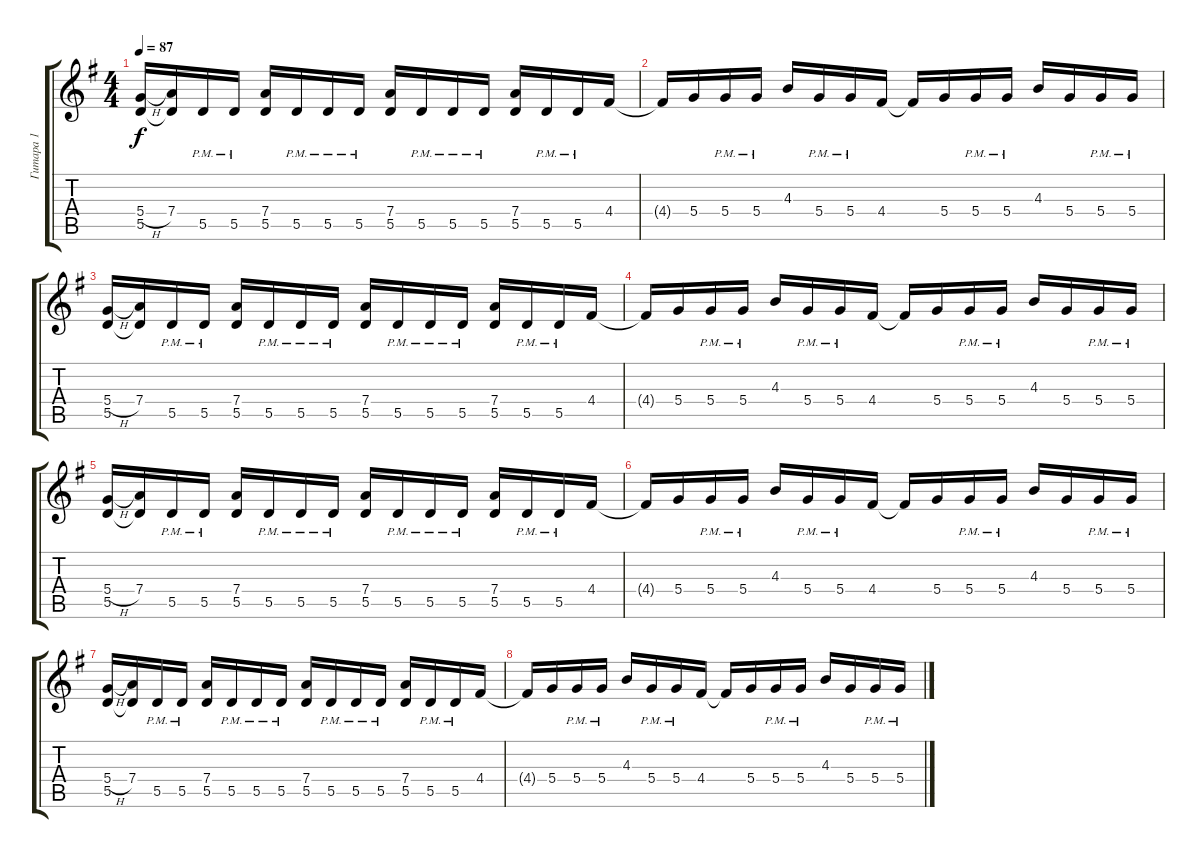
\track ("Гитара 1" "Гитара 1") {instrument distortionguitar}
\staff {score tabs}
\tuning (E4 B3 G3 D3 A2 E2) {hide}
\ts (4 4)
\tempo 87
\clef g2
\ks eminor
(5.4{h} 5.5).16{dy f} (7.4 5.5{t}).16 5.5{pm}.16 5.5{pm}.16 (7.4 5.5).16 5.5{pm}.16 5.5{pm}.16 5.5{pm}.16 (7.4 5.5).16 5.5{pm}.16 5.5{pm}.16 5.5{pm}.16 (7.4 5.5).16 5.5{pm}.16 5.5{pm}.16 4.4.16 |
4.4{t}.16 5.4.16 5.4{pm}.16 5.4{pm}.16 4.3.16 5.4{pm}.16 5.4{pm}.16 4.4.16 4.4{t}.16 5.4.16 5.4{pm}.16 5.4{pm}.16 4.3.16 5.4.16 5.4{pm}.16 5.4{pm}.16 |
(5.4{h} 5.5).16 (7.4 5.5{t}).16 5.5{pm}.16 5.5{pm}.16 (7.4 5.5).16 5.5{pm}.16 5.5{pm}.16 5.5{pm}.16 (7.4 5.5).16 5.5{pm}.16 5.5{pm}.16 5.5{pm}.16 (7.4 5.5).16 5.5{pm}.16 5.5{pm}.16 4.4.16 |
4.4{t}.16 5.4.16 5.4{pm}.16 5.4{pm}.16 4.3.16 5.4{pm}.16 5.4{pm}.16 4.4.16 4.4{t}.16 5.4.16 5.4{pm}.16 5.4{pm}.16 4.3.16 5.4.16 5.4{pm}.16 5.4{pm}.16 |
(5.4{h} 5.5).16 (7.4 5.5{t}).16 5.5{pm}.16 5.5{pm}.16 (7.4 5.5).16 5.5{pm}.16 5.5{pm}.16 5.5{pm}.16 (7.4 5.5).16 5.5{pm}.16 5.5{pm}.16 5.5{pm}.16 (7.4 5.5).16 5.5{pm}.16 5.5{pm}.16 4.4.16 |
4.4{t}.16 5.4.16 5.4{pm}.16 5.4{pm}.16 4.3.16 5.4{pm}.16 5.4{pm}.16 4.4.16 4.4{t}.16 5.4.16 5.4{pm}.16 5.4{pm}.16 4.3.16 5.4.16 5.4{pm}.16 5.4{pm}.16 |
(5.4{h} 5.5).16 (7.4 5.5{t}).16 5.5{pm}.16 5.5{pm}.16 (7.4 5.5).16 5.5{pm}.16 5.5{pm}.16 5.5{pm}.16 (7.4 5.5).16 5.5{pm}.16 5.5{pm}.16 5.5{pm}.16 (7.4 5.5).16 5.5{pm}.16 5.5{pm}.16 4.4.16 |
4.4{t}.16 5.4.16 5.4{pm}.16 5.4{pm}.16 4.3.16 5.4{pm}.16 5.4{pm}.16 4.4.16 4.4{t}.16 5.4.16 5.4{pm}.16 5.4{pm}.16 4.3.16 5.4.16 5.4{pm}.16 5.4{pm}.16
